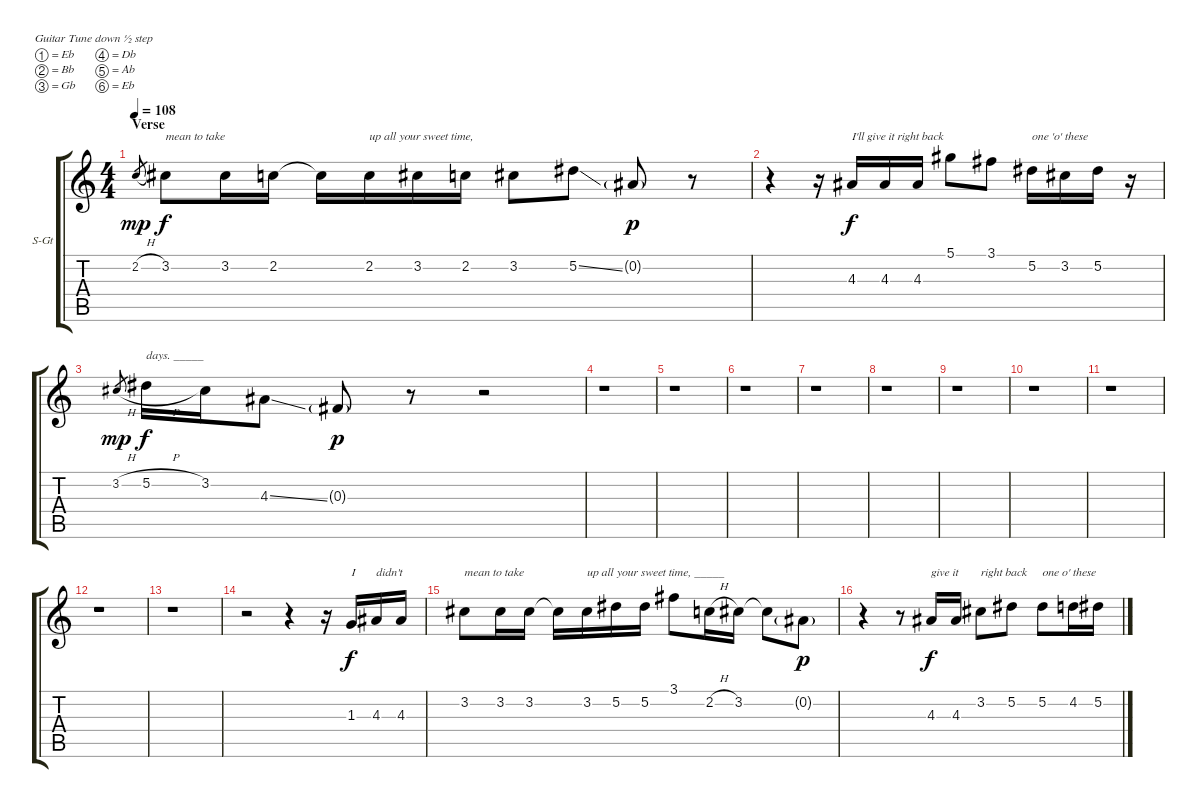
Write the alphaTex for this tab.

\bracketExtendMode groupsimilarinstruments
\firstSystemTrackNameOrientation horizontal
\otherSystemsTrackNameOrientation horizontal
\track ("Vocal" "S-Gt") {instrument flute}
\staff {score tabs}
\tuning (Eb4 Bb3 Gb3 Db3 Ab2 Eb2)
\displaytranspose 12
\ts (4 4)
\section ("" "Verse")
\tempo 108
\clef g2
\ks c
2.2{h}.8{gr dy mp} 3.2.8{txt "mean to take" dy f} 3.2.16 2.2.16 2.2{t}.16 2.2.16{txt "up all your sweet time,"} 3.2.16 2.2.16 3.2.8 5.2{ss}.8 0.2{g}.8{dy p} r.8 |
r.4 r.16 4.3.16{txt "I'll give it right back" dy f} 4.3.16 4.3.16 5.1.8 3.1.8 5.2.16{txt "one 'o' these"} 3.2.16 5.2.16 r.16 |
3.2{h}.8{gr dy mp} 5.2{h}.16{txt "days. _____" dy f} 3.2.16 4.3{ss}.8 0.3{g}.8{dy p} r.8 r.2 |
r.1 |
r.1 |
r.1 |
r.1 |
r.1 |
r.1 |
r.1 |
r.1 |
r.1 |
r.1 |
r.2 r.4 r.16 1.3.16{txt "I" dy f} 4.3.16{txt "didn't"} 4.3.16 |
3.2.8{txt "mean to take"} 3.2.16 3.2.16 3.2{t}.16 3.2.16{txt "up all your sweet time, _____"} 5.2.16 5.2.16 3.1.8 2.2{h}.16 3.2.16 3.2{t}.8 0.2{g}.8{dy p} |
r.4 r.8 4.3.16{txt "give it" dy f} 4.3.16 3.2.8{txt "right back"} 5.2.8 5.2.8{txt "one o' these"} 4.2.16 5.2.16
